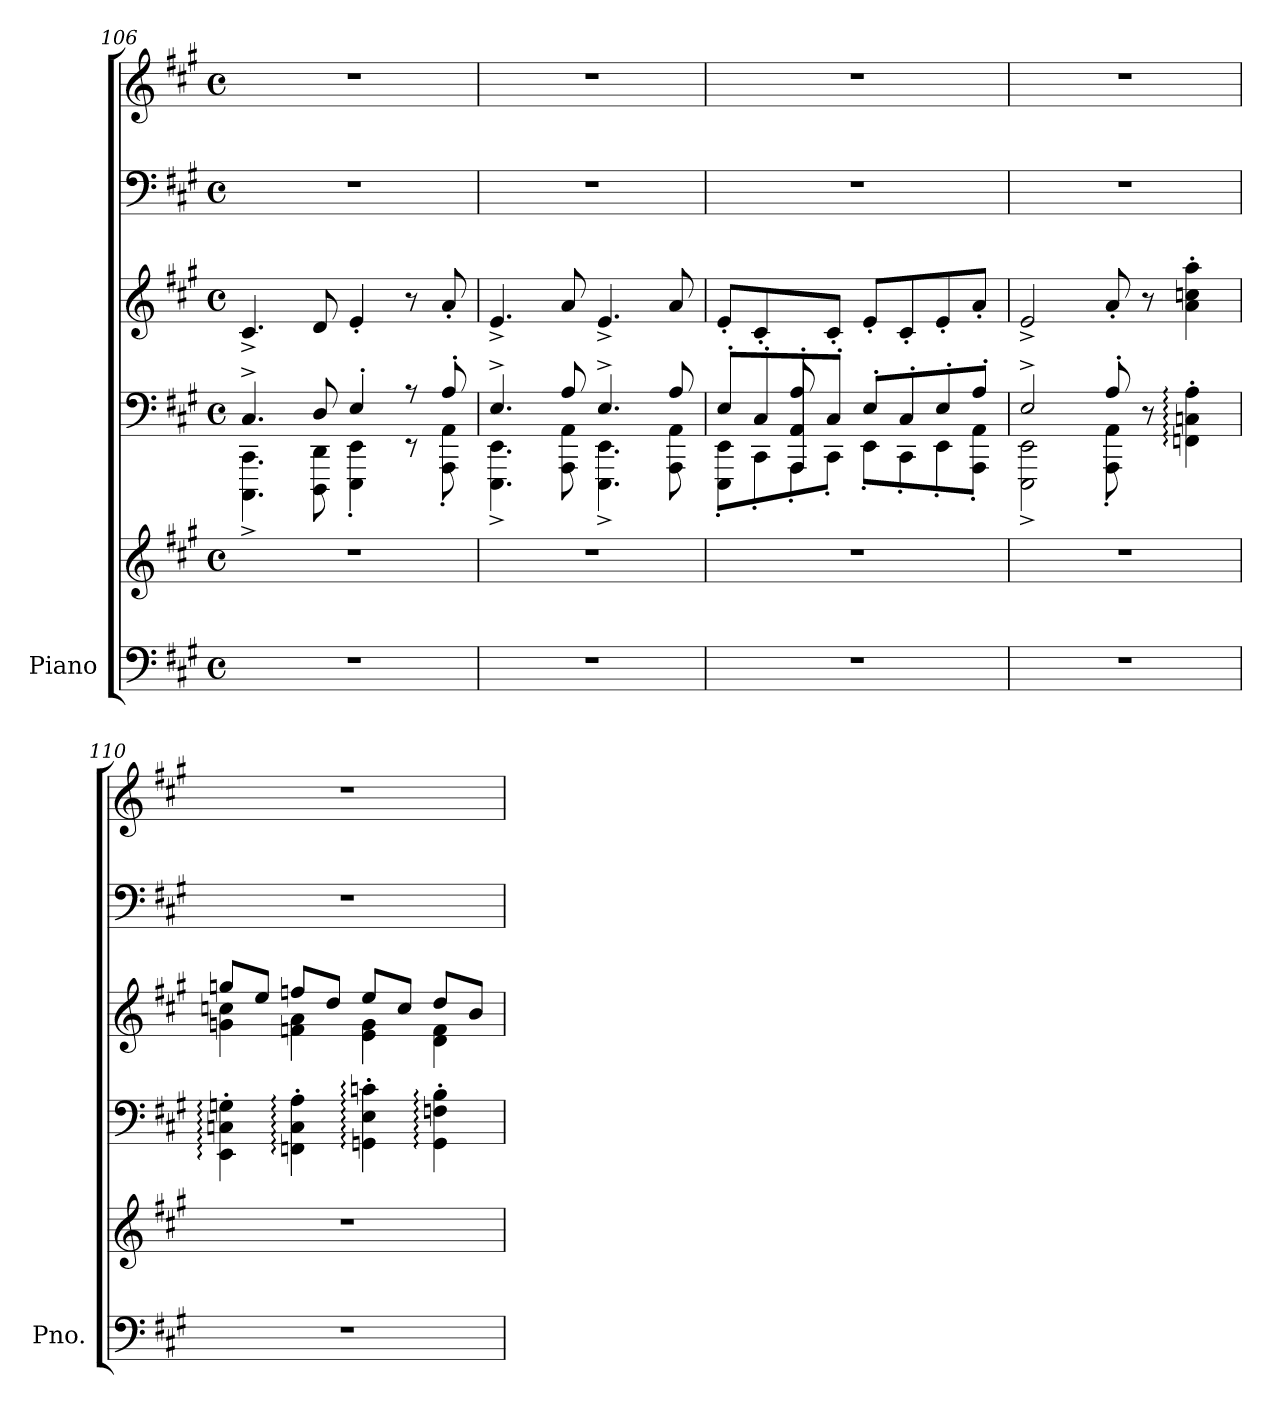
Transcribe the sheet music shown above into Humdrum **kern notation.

**kern	**kern	**kern	**kern	**kern	**kern
*part1	*part1	*part1	*part1	*part1	*part1
*staff6	*staff5	*staff4	*staff3	*staff2	*staff1
*I"Piano	*	*	*	*	*
*I'Pno.	*	*	*	*	*
*clefF4	*clefG2	*clefF4	*clefG2	*clefF4	*clefG2
*k[f#c#g#]	*k[f#c#g#]	*k[f#c#g#]	*k[f#c#g#]	*k[f#c#g#]	*k[f#c#g#]
*M4/4	*M4/4	*M4/4	*M4/4	*M4/4	*M4/4
*met(c)	*met(c)	*met(c)	*met(c)	*met(c)	*met(c)
=106	=106	=106	=106	=106	=106
*	*	*^	*	*	*
1r	1r	4.C#^/	4.CCC#\^ 4.CC#\^	4.c#^/	1r	1r
.	.	8D/	8DDD\ 8DD\	8d/	.	.
.	.	4E'/	4EEE\' 4EE\'	4e'/	.	.
.	.	8r	8r	8r	.	.
.	.	8A'/	8AAA\' 8AA\'	8a'/	.	.
=107	=107	=107	=107	=107	=107	=107
1r	1r	4.E^/	4.EEE\^ 4.EE\^	4.e^/	1r	1r
.	.	8A/	8AAA\ 8AA\	8a/	.	.
.	.	4.E^/	4.EEE\^ 4.EE\^	4.e^/	.	.
.	.	8A/	8AAA\ 8AA\	8a/	.	.
*	*	*v	*v	*	*	*
=108	=108	=108	=108	=108	=108
*	*	*	*	*	*MM100
*	*	*^	*	*	*
*	*	*	*^	*	*	*
1r	1r	8E'/L	8EEE\' 8EE\'L	4ryy	8e'/L	1r	1r
.	.	8C#'/	8CC#'\	.	8c#'/	.	.
.	.	8AAA/' 8AA/'	8AAA'\	8AA/' 8A/'	8ryy	.	.
.	.	8C#'/J	8CC#'\J	2ryy	8c#'/J	.	.
.	.	8E'/L	8EE'\L	.	8e'/L	.	.
.	.	8C#'/	8CC#'\	.	8c#'/	.	.
.	.	8E'/	8EE'\	.	8e'/	.	.
.	.	8A'/J	8AAA\' 8AA\'J	8ryy	8a'/J	.	.
*	*	*	*v	*v	*	*	*
=109	=109	=109	=109	=109	=109	=109
1r	1r	2E^/	2EEE\^ 2EE\^	2e^/	1r	1r
.	.	8A'/	8AAA\' 8AA\'	8a'/	.	.
.	.	8r	8ryy	8r	.	.
.	.	4FFn\:' 4Cn\:' 4A\:'	4ryy	4a\' 4ccn\' 4aa\'	.	.
*	*	*v	*v	*	*	*
!!LO:LB:g=z
=110	=110	=110	=110	=110	=110
*	*	*	*^	*	*
1r	1r	4EE\:' 4Cn\:' 4Gn\:'	4gn\ 4ccn\	8ggn/L	1r	1r
.	.	.	.	8ee/J	.	.
.	.	4FFn\:' 4C\:' 4A\:'	4fn\ 4a\	8ffn/L	.	.
.	.	.	.	8dd/J	.	.
.	.	4GGn\:' 4E\:' 4cn\:'	4e\ 4g\	8ee/L	.	.
.	.	.	.	8cc/J	.	.
.	.	4GG\:' 4Fn\:' 4B\:'	4d\ 4f\	8dd/L	.	.
.	.	.	.	8b/J	.	.
*	*	*	*v	*v	*	*
=	=	=	=	=	=
*-	*-	*-	*-	*-	*-
